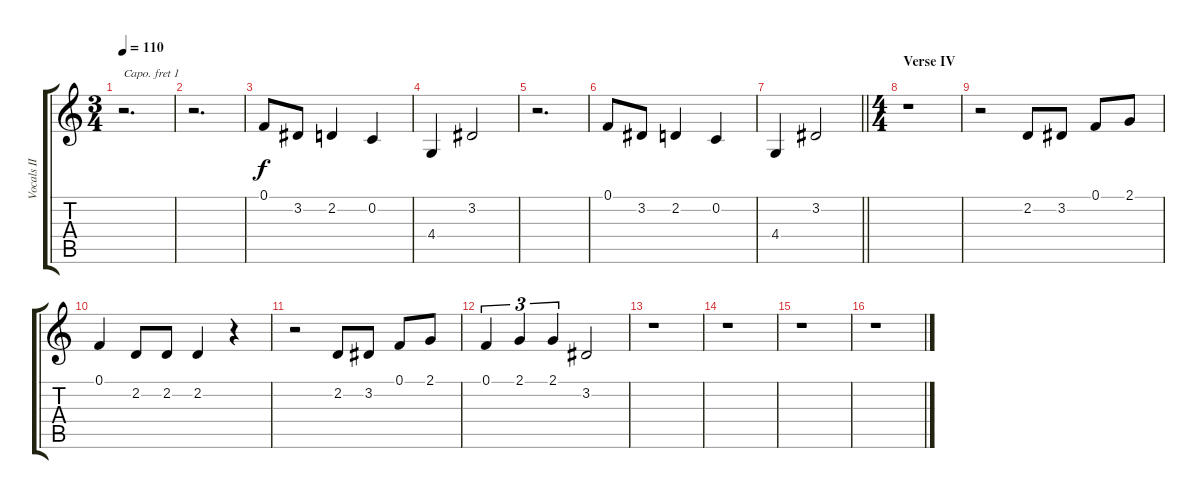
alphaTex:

\track ("Vocals II" "Vocals II") {instrument altosax}
\staff {score tabs}
\capo 1
\tuning (E4 B3 G3 D3 A2 E2) {hide}
\ts (3 4)
\tempo 110
\clef g2
\ks c
r.2{d dy f} |
r.2{d} |
0.1.8 3.2.8 2.2.4 0.2.4 |
4.4.4 3.2.2 |
r.2{d} |
0.1.8 3.2.8 2.2.4 0.2.4 |
\barLineRight lightlight
4.4.4 3.2.2 |
\ts (4 4)
\section ("" "Verse IV")
r.1 |
r.2 2.2.8 3.2.8 0.1.8 2.1.8 |
0.1.4 2.2.8 2.2.8 2.2.4 r.4 |
r.2 2.2.8 3.2.8 0.1.8 2.1.8 |
0.1.4{tu (3 2)} 2.1.4{tu (3 2)} 2.1.4{tu (3 2)} 3.2.2 |
r.1 |
r.1 |
r.1 |
r.1
